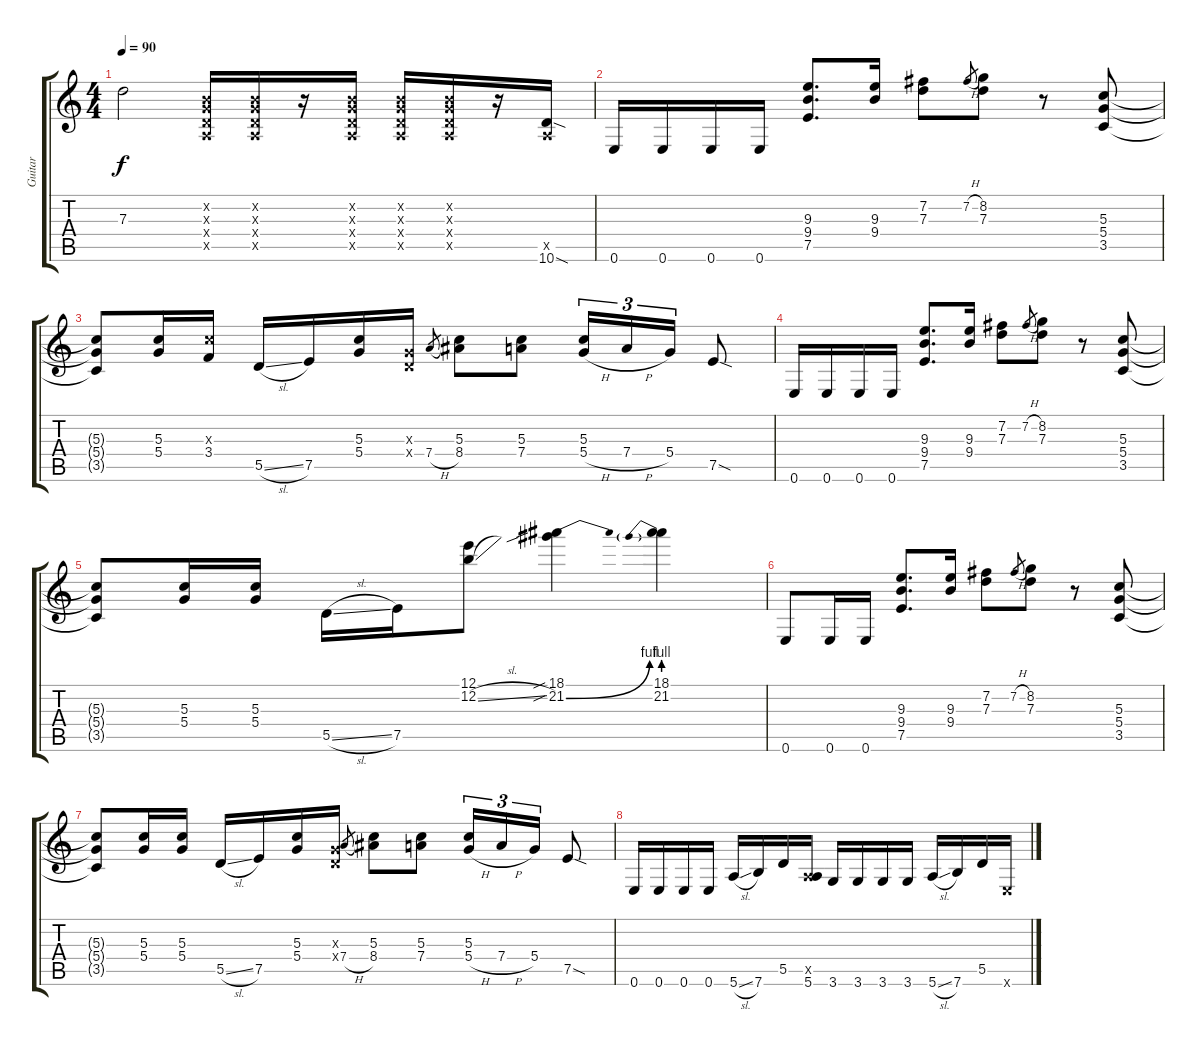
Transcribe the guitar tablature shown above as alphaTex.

\track ("Guitar" "Guitar") {instrument overdrivenguitar}
\staff {score tabs}
\tuning (E4 B3 G3 D3 A2 E2) {hide}
\ts (4 4)
\tempo 90
\clef g2
\ks c
7.3{t}.2{dy f} (0.2{x} 0.3{x} 0.4{x} 0.5{x}).16{instrument overdrivenguitar} (0.2{x} 0.3{x} 0.4{x} 0.5{x}).16 r.16 (0.2{x} 0.3{x} 0.4{x} 0.5{x}).16 (0.2{x} 0.3{x} 0.4{x} 0.5{x}).16 (0.2{x} 0.3{x} 0.4{x} 0.5{x}).16 r.16 (0.5{x} 10.6{sod}).16 |
0.6.16 0.6.16 0.6.16 0.6.16 (9.3 9.4 7.5).8{d} (9.3 9.4).16 (7.2 7.3).8 7.2{h}.8{gr} (8.2 7.3).8 r.8 (5.3 5.4 3.5).8 |
(5.3{t} 5.4{t} 3.5{t}).8 (5.3 5.4).16 (5.3{x} 3.4).16 5.5{sl}.16 7.5.16 (5.3 5.4).16 (0.3{x} 0.4{x}).16 7.4{h}.8{gr} (5.3 8.4).8 (5.3 7.4).8 (5.3 5.4{h}).16{tu (3 2)} 7.4{h}.16{tu (3 2)} 5.4.16{tu (3 2)} 7.5{sod}.8 |
0.6.16 0.6.16 0.6.16 0.6.16 (9.3 9.4 7.5).8{d} (9.3 9.4).16 (7.2 7.3).8 7.2{h}.8{gr} (8.2 7.3).8 r.8 (5.3 5.4 3.5).8 |
(5.3{t} 5.4{t} 3.5{t}).8 (5.3 5.4).16 (5.3 5.4).16 5.5{sl}.16 7.5.16 (12.1 12.2{sl}).8 (18.1{sib} 21.2{be (bend 0 0 60 4) sib}).4 (18.1 21.2{be (prebend 0 4 60 4)}).4 |
0.6.8 0.6.16 0.6.16 (9.3 9.4 7.5).8{d} (9.3 9.4).16 (7.2 7.3).8 7.2{h}.8{gr} (8.2 7.3).8 r.8 (5.3 5.4 3.5).8 |
(5.3{t} 5.4{t} 3.5{t}).8 (5.3 5.4).16 (5.3 5.4).16 5.5{sl}.16 7.5.16 (5.3 5.4).16 (0.3{x} 0.4{x}).16 7.4{h}.8{gr} (5.3 8.4).8 (5.3 7.4).8 (5.3 5.4{h}).16{tu (3 2)} 7.4{h}.16{tu (3 2)} 5.4.16{tu (3 2)} 7.5{sod}.8 |
0.6.16 0.6.16 0.6.16 0.6.16 5.6{sl}.16 7.6.16 5.5.16 (0.5{x} 5.6).16 3.6.16 3.6.16 3.6.16 3.6.16 5.6{sl}.16 7.6.16 5.5.16 0.6{x}.16
